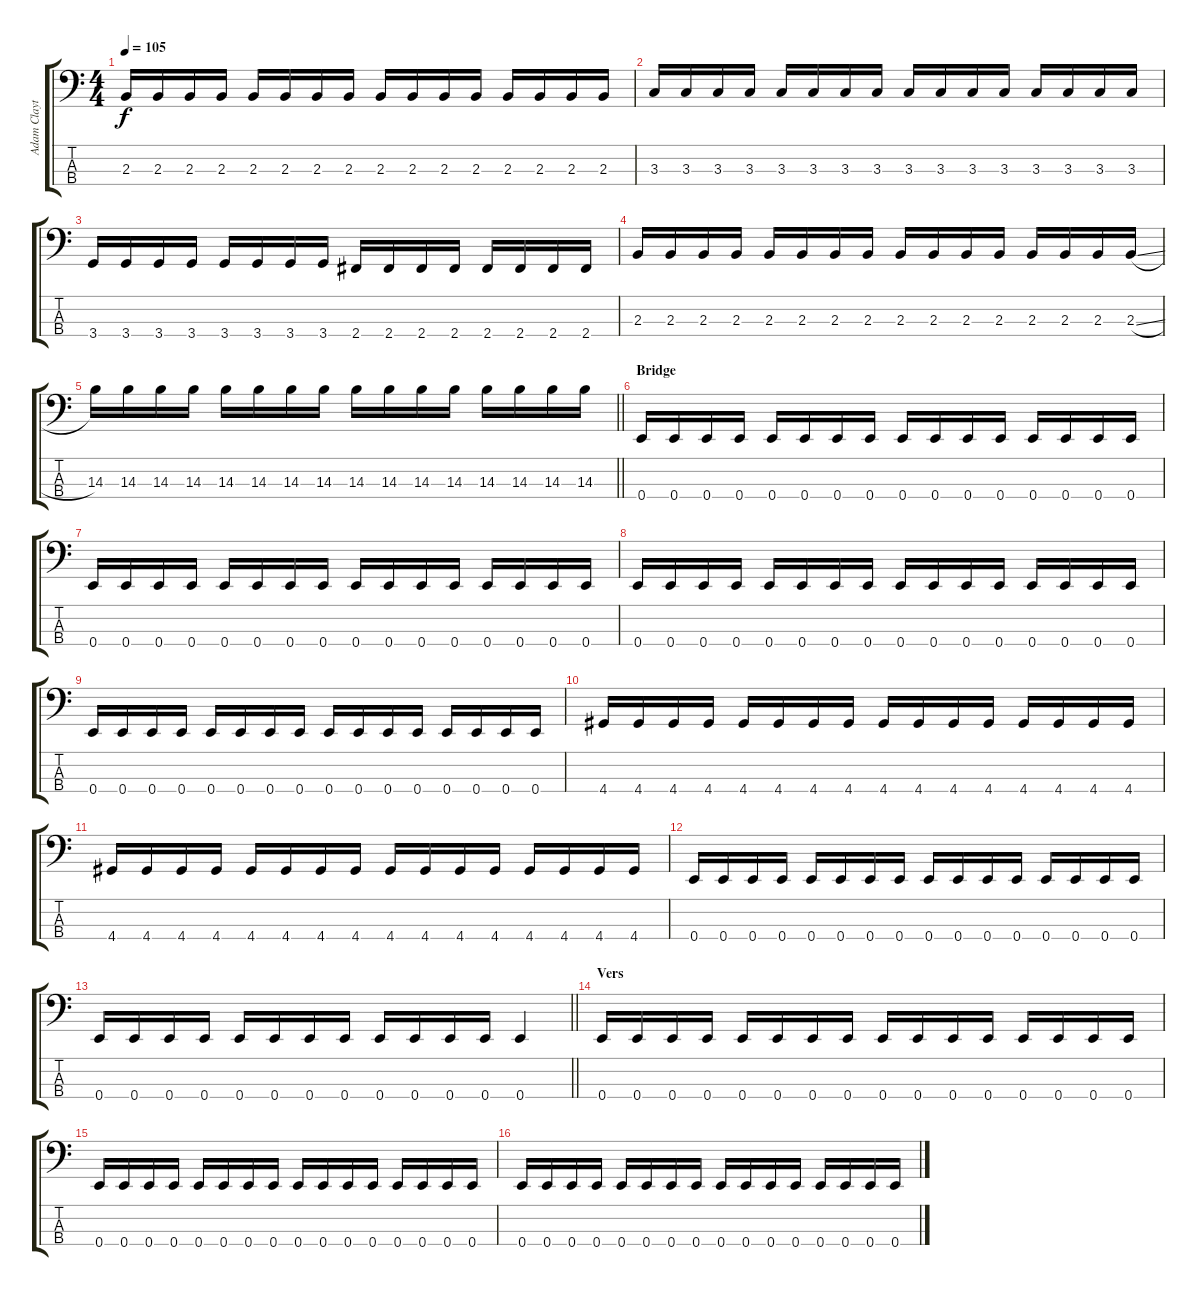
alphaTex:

\track ("Adam Clayton" "Adam Clayt") {instrument electricbassfinger}
\staff {score tabs}
\tuning (G2 D2 A1 E1) {hide}
\ts (4 4)
\tempo 105
\clef f4
\ks c
2.3.16{dy f} 2.3.16 2.3.16 2.3.16 2.3.16 2.3.16 2.3.16 2.3.16 2.3.16 2.3.16 2.3.16 2.3.16 2.3.16 2.3.16 2.3.16 2.3.16 |
3.3.16 3.3.16 3.3.16 3.3.16 3.3.16 3.3.16 3.3.16 3.3.16 3.3.16 3.3.16 3.3.16 3.3.16 3.3.16 3.3.16 3.3.16 3.3.16 |
3.4.16 3.4.16 3.4.16 3.4.16 3.4.16 3.4.16 3.4.16 3.4.16 2.4.16 2.4.16 2.4.16 2.4.16 2.4.16 2.4.16 2.4.16 2.4.16 |
2.3.16 2.3.16 2.3.16 2.3.16 2.3.16 2.3.16 2.3.16 2.3.16 2.3.16 2.3.16 2.3.16 2.3.16 2.3.16 2.3.16 2.3.16 2.3{sl}.16 |
\barLineRight lightlight
14.3.16 14.3.16 14.3.16 14.3.16 14.3.16 14.3.16 14.3.16 14.3.16 14.3.16 14.3.16 14.3.16 14.3.16 14.3.16 14.3.16 14.3.16 14.3.16 |
\section ("" "Bridge")
0.4.16 0.4.16 0.4.16 0.4.16 0.4.16 0.4.16 0.4.16 0.4.16 0.4.16 0.4.16 0.4.16 0.4.16 0.4.16 0.4.16 0.4.16 0.4.16 |
0.4.16 0.4.16 0.4.16 0.4.16 0.4.16 0.4.16 0.4.16 0.4.16 0.4.16 0.4.16 0.4.16 0.4.16 0.4.16 0.4.16 0.4.16 0.4.16 |
0.4.16 0.4.16 0.4.16 0.4.16 0.4.16 0.4.16 0.4.16 0.4.16 0.4.16 0.4.16 0.4.16 0.4.16 0.4.16 0.4.16 0.4.16 0.4.16 |
0.4.16 0.4.16 0.4.16 0.4.16 0.4.16 0.4.16 0.4.16 0.4.16 0.4.16 0.4.16 0.4.16 0.4.16 0.4.16 0.4.16 0.4.16 0.4.16 |
4.4.16 4.4.16 4.4.16 4.4.16 4.4.16 4.4.16 4.4.16 4.4.16 4.4.16 4.4.16 4.4.16 4.4.16 4.4.16 4.4.16 4.4.16 4.4.16 |
4.4.16 4.4.16 4.4.16 4.4.16 4.4.16 4.4.16 4.4.16 4.4.16 4.4.16 4.4.16 4.4.16 4.4.16 4.4.16 4.4.16 4.4.16 4.4.16 |
0.4.16 0.4.16 0.4.16 0.4.16 0.4.16 0.4.16 0.4.16 0.4.16 0.4.16 0.4.16 0.4.16 0.4.16 0.4.16 0.4.16 0.4.16 0.4.16 |
\barLineRight lightlight
0.4.16 0.4.16 0.4.16 0.4.16 0.4.16 0.4.16 0.4.16 0.4.16 0.4.16 0.4.16 0.4.16 0.4.16 0.4.4 |
\section ("" "Vers")
0.4.16 0.4.16 0.4.16 0.4.16 0.4.16 0.4.16 0.4.16 0.4.16 0.4.16 0.4.16 0.4.16 0.4.16 0.4.16 0.4.16 0.4.16 0.4.16 |
0.4.16 0.4.16 0.4.16 0.4.16 0.4.16 0.4.16 0.4.16 0.4.16 0.4.16 0.4.16 0.4.16 0.4.16 0.4.16 0.4.16 0.4.16 0.4.16 |
0.4.16 0.4.16 0.4.16 0.4.16 0.4.16 0.4.16 0.4.16 0.4.16 0.4.16 0.4.16 0.4.16 0.4.16 0.4.16 0.4.16 0.4.16 0.4.16
